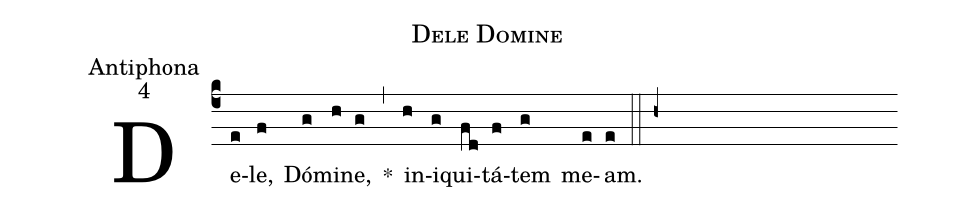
name:Dele Domine;
office-part:Antiphona;
mode:4;
%%
(c4) De(e)le,(f) Dó(g)mi(h)ne,(g) *(,) in(h)i(g)qui(fd)tá(f)tem(g) me(e)am.(e) (:: h+)
